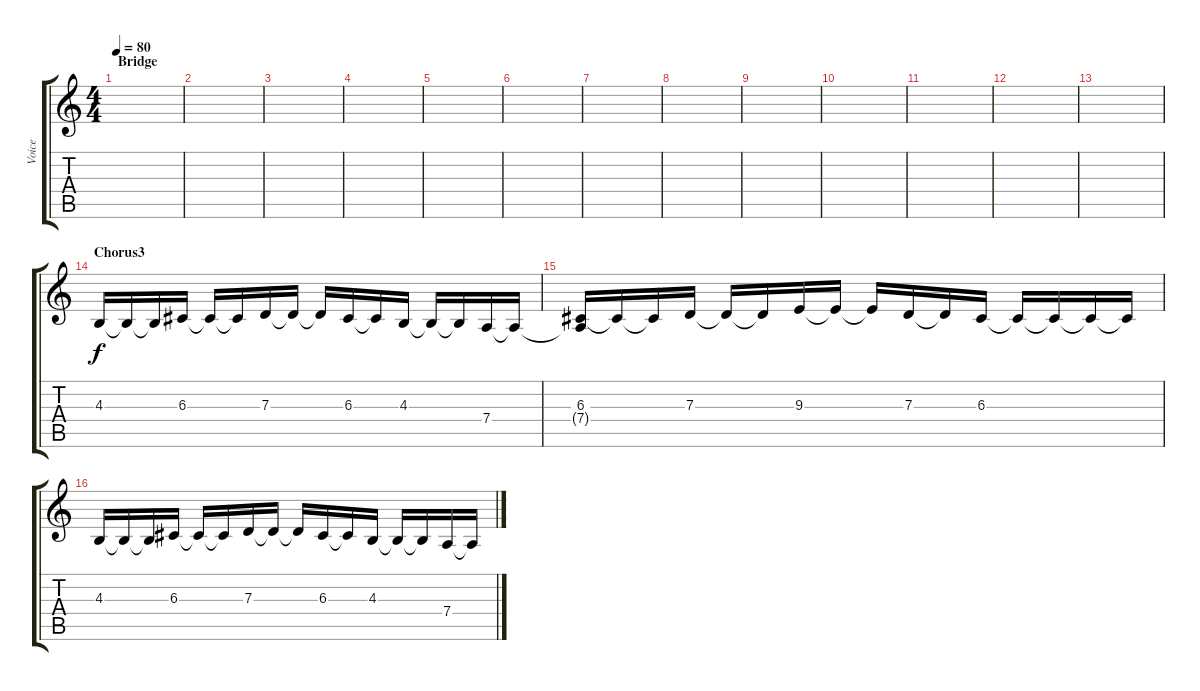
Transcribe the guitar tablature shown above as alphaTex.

\track ("Voice" "Voice") {instrument stringensemble1}
\staff {score tabs}
\tuning (E4 B3 G3 D3 A2 E2) {hide}
\ts (4 4)
\section ("" "Bridge")
\tempo 80
\clef g2
\ks c
|
|
|
|
|
|
|
|
|
|
|
|
|
\section ("" "Chorus3")
4.3.16 4.3{t}.16 4.3{t}.16 6.3.16 6.3{t}.16 6.3{t}.16 7.3.16 7.3{t}.16 7.3{t}.16 6.3.16 6.3{t}.16 4.3.16 4.3{t}.16 4.3{t}.16 7.4.16 7.4{t}.16 |
(6.3 7.4{t}).16 6.3{t}.16 6.3{t}.16 7.3.16 7.3{t}.16 7.3{t}.16 9.3.16 9.3{t}.16 9.3{t}.16 7.3.16 7.3{t}.16 6.3.16 6.3{t}.16 6.3{t}.16 6.3{t}.16 6.3{t}.16 |
4.3.16 4.3{t}.16 4.3{t}.16 6.3.16 6.3{t}.16 6.3{t}.16 7.3.16 7.3{t}.16 7.3{t}.16 6.3.16 6.3{t}.16 4.3.16 4.3{t}.16 4.3{t}.16 7.4.16 7.4{t}.16
